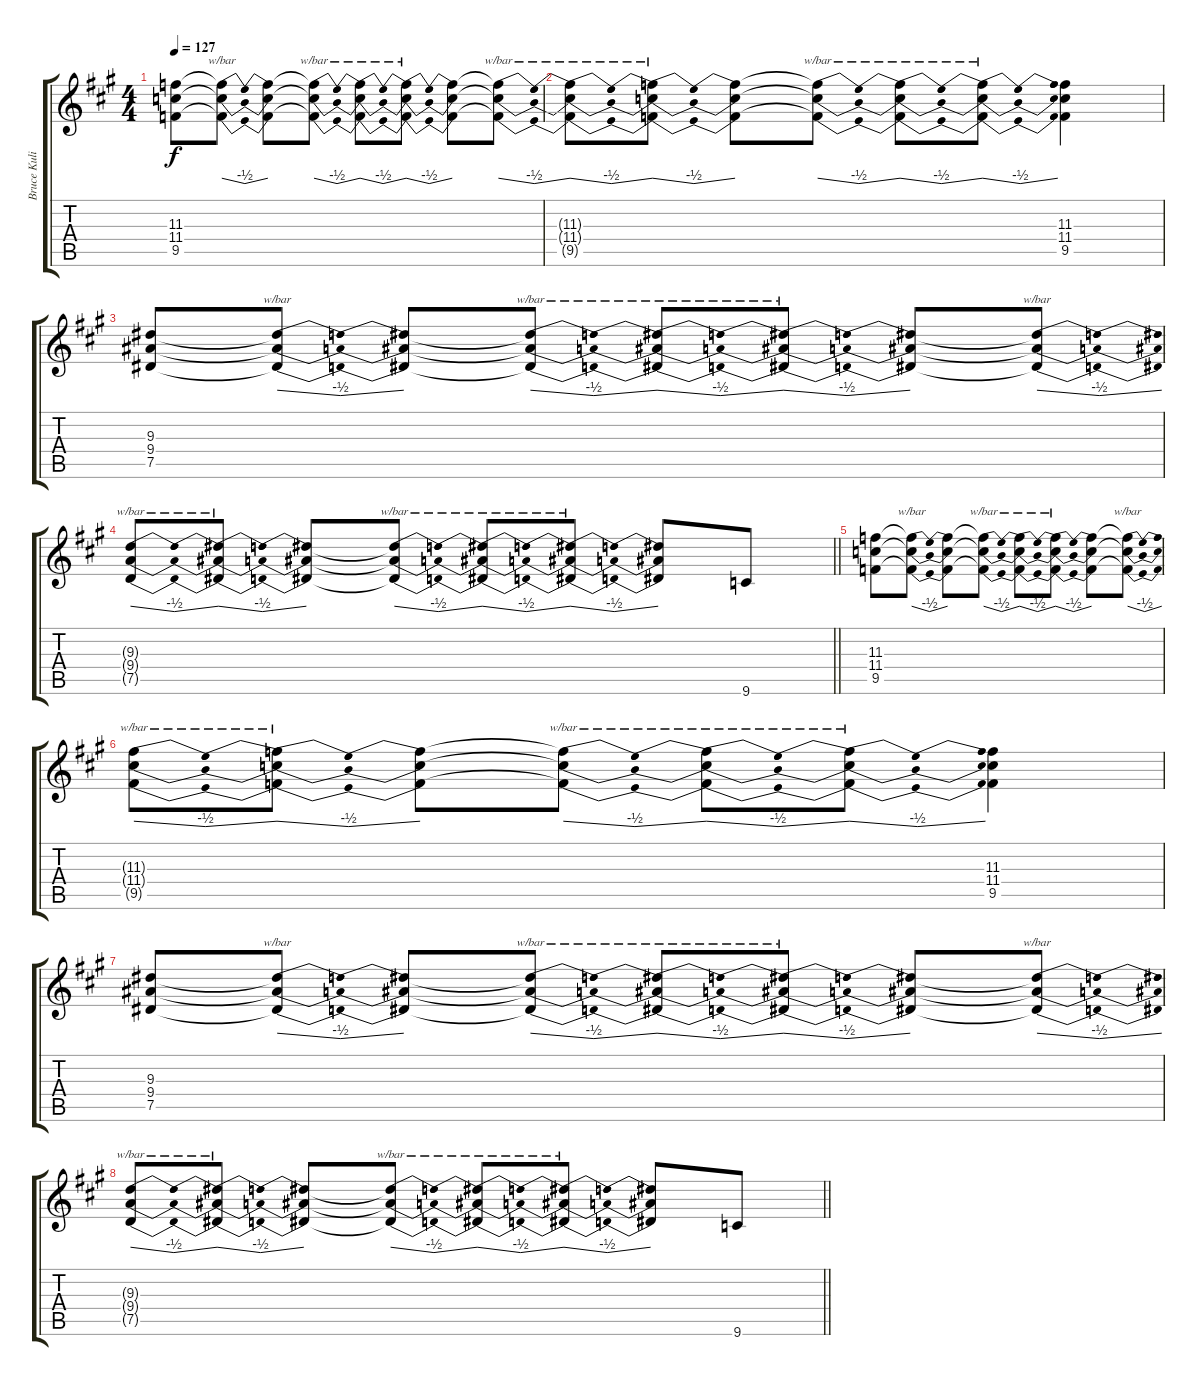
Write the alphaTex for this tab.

\track ("Bruce Kulick (Lead Guitar)" "Bruce Kuli") {instrument overdrivenguitar}
\staff {score tabs}
\tuning (Eb4 Bb3 Gb3 Db3 Ab2 Eb2) {hide}
\ts (4 4)
\tempo 127
\clef g2
\ks a
(11.3 11.4 9.5).8{dy f} (11.3{t} 11.4{t} 9.5{t}).8{tbe (dip default 0 0 30 -2 60 0)} (11.3{t} 11.4{t} 9.5{t}).8 (11.3{t} 11.4{t} 9.5{t}).8{tbe (dip default 0 0 30 -2 60 0)} (11.3{t} 11.4{t} 9.5{t}).8{tbe (dip default 0 0 30 -2 60 0)} (11.3{t} 11.4{t} 9.5{t}).8{tbe (dip default 0 0 30 -2 60 0)} (11.3{t} 11.4{t} 9.5{t}).8 (11.3{t} 11.4{t} 9.5{t}).8{tbe (dip default 0 0 30 -2 60 0)} |
(11.3{t} 11.4{t} 9.5{t}).8{tbe (dip default 0 0 30 -2 60 0)} (11.3{t} 11.4{t} 9.5{t}).8{tbe (dip default 0 0 30 -2 60 0)} (11.3{t} 11.4{t} 9.5{t}).8 (11.3{t} 11.4{t} 9.5{t}).8{tbe (dip default 0 0 30 -2 60 0)} (11.3{t} 11.4{t} 9.5{t}).8{tbe (dip default 0 0 30 -2 60 0)} (11.3{t} 11.4{t} 9.5{t}).8{tbe (dip default 0 0 30 -2 60 0)} (11.3 11.4 9.5).4 |
(9.3 9.4 7.5).8 (9.3{t} 9.4{t} 7.5{t}).8{tbe (dip default 0 0 30 -2 60 0)} (9.3{t} 9.4{t} 7.5{t}).8 (9.3{t} 9.4{t} 7.5{t}).8{tbe (dip default 0 0 30 -2 60 0)} (9.3{t} 9.4{t} 7.5{t}).8{tbe (dip default 0 0 30 -2 60 0)} (9.3{t} 9.4{t} 7.5{t}).8{tbe (dip default 0 0 30 -2 60 0)} (9.3{t} 9.4{t} 7.5{t}).8 (9.3{t} 9.4{t} 7.5{t}).8{tbe (dip default 0 0 30 -2 60 0)} |
\barLineRight lightlight
(9.3{t} 9.4{t} 7.5{t}).8{tbe (dip default 0 0 30 -2 60 0)} (9.3{t} 9.4{t} 7.5{t}).8{tbe (dip default 0 0 30 -2 60 0)} (9.3{t} 9.4{t} 7.5{t}).8 (9.3{t} 9.4{t} 7.5{t}).8{tbe (dip default 0 0 30 -2 60 0)} (9.3{t} 9.4{t} 7.5{t}).8{tbe (dip default 0 0 30 -2 60 0)} (9.3{t} 9.4{t} 7.5{t}).8{tbe (dip default 0 0 30 -2 60 0)} (9.3{t} 9.4{t} 7.5{t}).8 9.6.8 |
(11.3 11.4 9.5).8 (11.3{t} 11.4{t} 9.5{t}).8{tbe (dip default 0 0 30 -2 60 0)} (11.3{t} 11.4{t} 9.5{t}).8 (11.3{t} 11.4{t} 9.5{t}).8{tbe (dip default 0 0 30 -2 60 0)} (11.3{t} 11.4{t} 9.5{t}).8{tbe (dip default 0 0 30 -2 60 0)} (11.3{t} 11.4{t} 9.5{t}).8{tbe (dip default 0 0 30 -2 60 0)} (11.3{t} 11.4{t} 9.5{t}).8 (11.3{t} 11.4{t} 9.5{t}).8{tbe (dip default 0 0 30 -2 60 0)} |
(11.3{t} 11.4{t} 9.5{t}).8{tbe (dip default 0 0 30 -2 60 0)} (11.3{t} 11.4{t} 9.5{t}).8{tbe (dip default 0 0 30 -2 60 0)} (11.3{t} 11.4{t} 9.5{t}).8 (11.3{t} 11.4{t} 9.5{t}).8{tbe (dip default 0 0 30 -2 60 0)} (11.3{t} 11.4{t} 9.5{t}).8{tbe (dip default 0 0 30 -2 60 0)} (11.3{t} 11.4{t} 9.5{t}).8{tbe (dip default 0 0 30 -2 60 0)} (11.3 11.4 9.5).4 |
(9.3 9.4 7.5).8 (9.3{t} 9.4{t} 7.5{t}).8{tbe (dip default 0 0 30 -2 60 0)} (9.3{t} 9.4{t} 7.5{t}).8 (9.3{t} 9.4{t} 7.5{t}).8{tbe (dip default 0 0 30 -2 60 0)} (9.3{t} 9.4{t} 7.5{t}).8{tbe (dip default 0 0 30 -2 60 0)} (9.3{t} 9.4{t} 7.5{t}).8{tbe (dip default 0 0 30 -2 60 0)} (9.3{t} 9.4{t} 7.5{t}).8 (9.3{t} 9.4{t} 7.5{t}).8{tbe (dip default 0 0 30 -2 60 0)} |
\barLineRight lightlight
(9.3{t} 9.4{t} 7.5{t}).8{tbe (dip default 0 0 30 -2 60 0)} (9.3{t} 9.4{t} 7.5{t}).8{tbe (dip default 0 0 30 -2 60 0)} (9.3{t} 9.4{t} 7.5{t}).8 (9.3{t} 9.4{t} 7.5{t}).8{tbe (dip default 0 0 30 -2 60 0)} (9.3{t} 9.4{t} 7.5{t}).8{tbe (dip default 0 0 30 -2 60 0)} (9.3{t} 9.4{t} 7.5{t}).8{tbe (dip default 0 0 30 -2 60 0)} (9.3{t} 9.4{t} 7.5{t}).8 9.6.8
